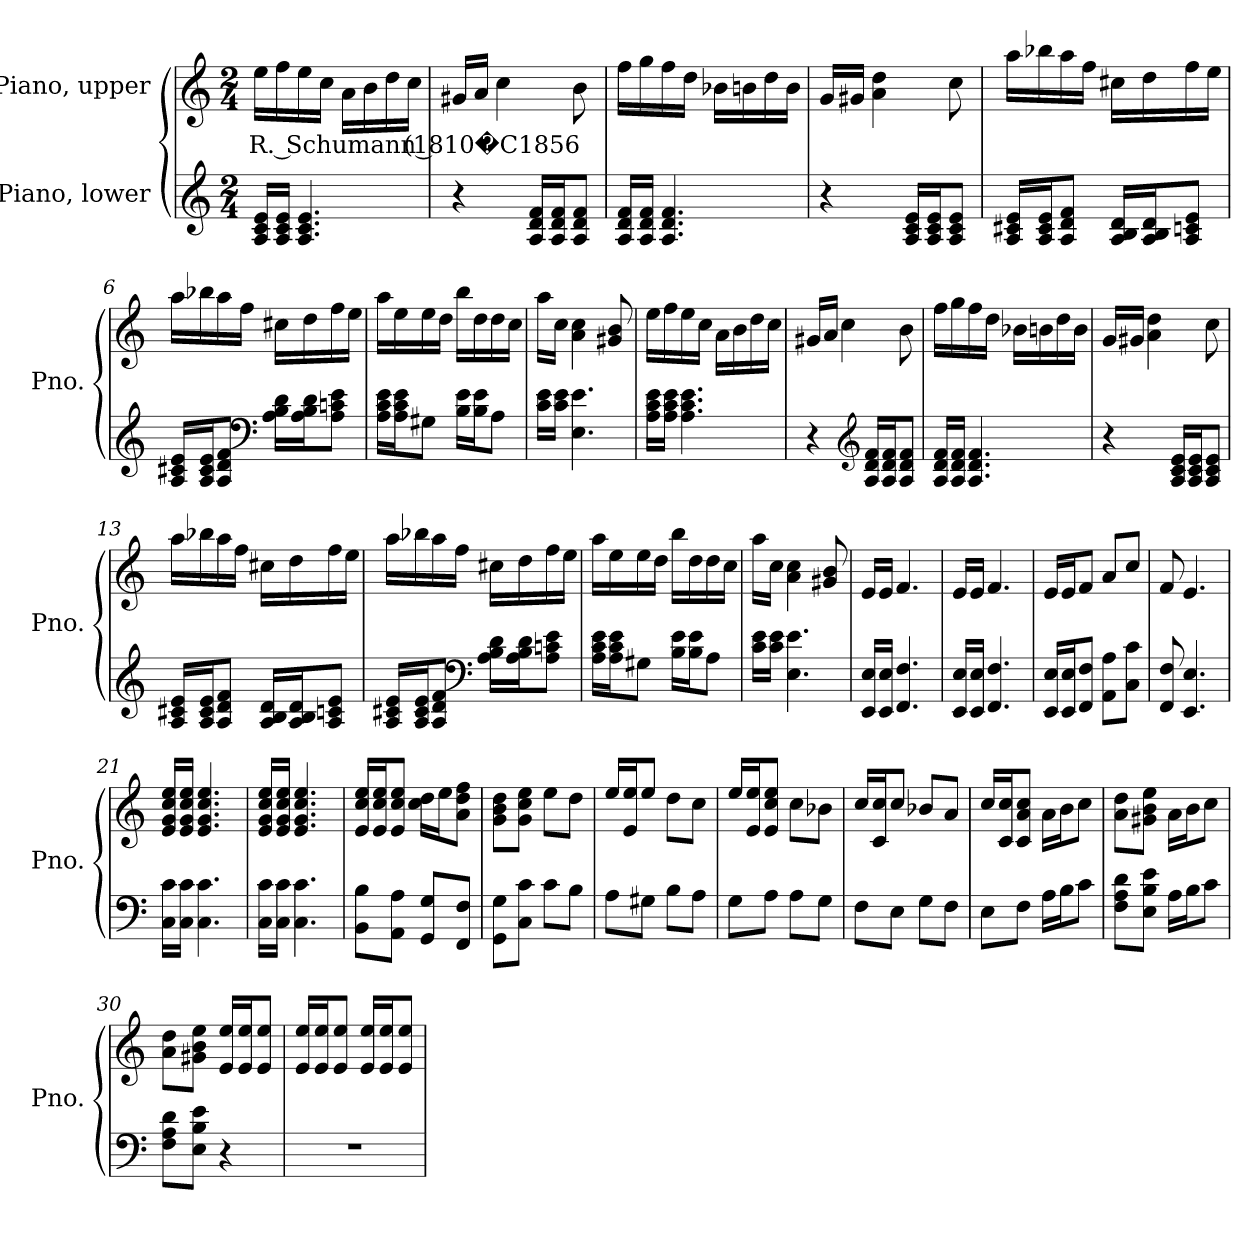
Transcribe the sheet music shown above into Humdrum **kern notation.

**kern	**kern	**text
*part2	*part1	*part1
*staff2	*staff1	*staff1
*I"Piano, lower	*I"Piano, upper	*
*I'Pno.	*I'Pno.	*
*clefG2	*clefG2	*
*k[]	*k[]	*
*M2/4	*M2/4	*
*MM76	*MM76	*
=1	=1	=1
!	!	!LO:LY:b
16A/ 16c/ 16e/LL	16ee\LL	R. Schumann (1810�C1856
16A/ 16c/ 16e/JJ	16ff\	.
4.A/ 4.c/ 4.e/	16ee\	.
.	16cc\JJ	.
.	16a\LL	.
.	16b\	.
.	16dd\	.
.	16cc\JJ	.
=2	=2	=2
4r	16g#X/LL	.
.	16a/JJ	.
.	4cc\	.
16A/ 16d/ 16f/LL	.	.
16A/ 16d/ 16f/J	.	.
8A/ 8d/ 8f/J	8b\	.
=3	=3	=3
16A/ 16d/ 16f/LL	16ff\LL	.
16A/ 16d/ 16f/JJ	16gg\	.
4.A/ 4.d/ 4.f/	16ff\	.
.	16dd\JJ	.
.	16b-X\LL	.
.	16bn\	.
.	16dd\	.
.	16b\JJ	.
!!LO:LB:g=z
=4	=4	=4
4r	16g/LL	.
.	16g#X/JJ	.
.	4a\ 4dd\	.
16A/ 16c/ 16e/LL	.	.
16A/ 16c/ 16e/J	.	.
8A/ 8c/ 8e/J	8cc\	.
=5	=5	=5
16A/ 16c#X/ 16e/LL	16aa\LL	.
16A/ 16c#/ 16e/J	16bb-X\	.
8A/ 8d/ 8f/J	16aa\	.
.	16ff\JJ	.
16A/ 16B/ 16d/LL	16cc#X\LL	.
16A/ 16B/ 16d/J	16dd\	.
8A/ 8cn/ 8e/J	16ff\	.
.	16ee\JJ	.
=6	=6	=6
16A/ 16c#X/ 16e/LL	16aa\LL	.
16A/ 16c#/ 16e/J	16bb-X\	.
8A/ 8d/ 8f/J	16aa\	.
.	16ff\JJ	.
*clefF4	*	*
16A\ 16B\ 16d\LL	16cc#X\LL	.
16A\ 16B\ 16d\J	16dd\	.
8A\ 8cn\ 8e\J	16ff\	.
.	16ee\JJ	.
=7	=7	=7
16A\ 16c\ 16e\LL	16aa\LL	.
16A\ 16c\ 16e\J	16ee\	.
8G#X\J	16ee\	.
.	16dd\JJ	.
16B\ 16e\LL	16bb\LL	.
16B\ 16e\J	16dd\	.
8A\J	16dd\	.
.	16cc\JJ	.
!!LO:LB:g=z
=8	=8	=8
16c\ 16e\LL	16aa\LL	.
16c\ 16e\JJ	16cc\JJ	.
4.E\ 4.e\	4a\ 4cc\	.
.	8g#X/ 8b/	.
=9	=9	=9
16A\ 16c\ 16e\LL	16ee\LL	.
16A\ 16c\ 16e\JJ	16ff\	.
4.A\ 4.c\ 4.e\	16ee\	.
.	16cc\JJ	.
.	16a\LL	.
.	16b\	.
.	16dd\	.
.	16cc\JJ	.
=10	=10	=10
4r	16g#X/LL	.
.	16a/JJ	.
.	4cc\	.
*clefG2	*	*
16A/ 16d/ 16f/LL	.	.
16A/ 16d/ 16f/J	.	.
8A/ 8d/ 8f/J	8b\	.
=11	=11	=11
16A/ 16d/ 16f/LL	16ff\LL	.
16A/ 16d/ 16f/JJ	16gg\	.
4.A/ 4.d/ 4.f/	16ff\	.
.	16dd\JJ	.
.	16b-X\LL	.
.	16bn\	.
.	16dd\	.
.	16b\JJ	.
=12	=12	=12
4r	16g/LL	.
.	16g#X/JJ	.
.	4a\ 4dd\	.
16A/ 16c/ 16e/LL	.	.
16A/ 16c/ 16e/J	.	.
8A/ 8c/ 8e/J	8cc\	.
!!LO:LB:g=z
=13	=13	=13
16A/ 16c#X/ 16e/LL	16aa\LL	.
16A/ 16c#/ 16e/J	16bb-X\	.
8A/ 8d/ 8f/J	16aa\	.
.	16ff\JJ	.
16A/ 16B/ 16d/LL	16cc#X\LL	.
16A/ 16B/ 16d/J	16dd\	.
8A/ 8cn/ 8e/J	16ff\	.
.	16ee\JJ	.
=14	=14	=14
16A/ 16c#X/ 16e/LL	16aa\LL	.
16A/ 16c#/ 16e/J	16bb-X\	.
8A/ 8d/ 8f/J	16aa\	.
.	16ff\JJ	.
*clefF4	*	*
16A\ 16B\ 16d\LL	16cc#X\LL	.
16A\ 16B\ 16d\J	16dd\	.
8A\ 8cn\ 8e\J	16ff\	.
.	16ee\JJ	.
=15	=15	=15
16A\ 16c\ 16e\LL	16aa\LL	.
16A\ 16c\ 16e\J	16ee\	.
8G#X\J	16ee\	.
.	16dd\JJ	.
16B\ 16e\LL	16bb\LL	.
16B\ 16e\J	16dd\	.
8A\J	16dd\	.
.	16cc\JJ	.
=16	=16	=16
16c\ 16e\LL	16aa\LL	.
16c\ 16e\JJ	16cc\JJ	.
4.E\ 4.e\	4a\ 4cc\	.
.	8g#X/ 8b/	.
!!LO:LB:g=z
=17	=17	=17
16EE/ 16E/LL	16e/LL	.
16EE/ 16E/JJ	16e/JJ	.
4.FF/ 4.F/	4.f/	.
=18	=18	=18
16EE/ 16E/LL	16e/LL	.
16EE/ 16E/JJ	16e/JJ	.
4.FF/ 4.F/	4.f/	.
=19	=19	=19
16EE/ 16E/LL	16e/LL	.
16EE/ 16E/J	16e/J	.
8FF/ 8F/J	8f/J	.
8AA\ 8A\L	8a/L	.
8C\ 8c\J	8cc/J	.
=20	=20	=20
8FF/ 8F/	8f/	.
4.EE/ 4.E/	4.e/	.
=21	=21	=21
16C\ 16c\LL	16e/ 16g/ 16cc/ 16ee/LL	.
16C\ 16c\JJ	16e/ 16g/ 16cc/ 16ee/JJ	.
4.C\ 4.c\	4.e/ 4.g/ 4.cc/ 4.ee/	.
=22	=22	=22
16C\ 16c\LL	16e/ 16g/ 16cc/ 16ee/LL	.
16C\ 16c\JJ	16e/ 16g/ 16cc/ 16ee/JJ	.
4.C\ 4.c\	4.e/ 4.g/ 4.cc/ 4.ee/	.
=23	=23	=23
8BB\ 8B\L	16e/ 16cc/ 16ee/LL	.
.	16e/ 16cc/ 16ee/J	.
8AA\ 8A\J	8e/ 8cc/ 8ee/J	.
8GG/ 8G/L	16cc\ 16dd\LL	.
.	16ee\J	.
8FF/ 8F/J	8a\ 8dd\ 8ff\J	.
=24	=24	=24
8GG\ 8G\L	8g\ 8b\ 8dd\L	.
8C\ 8c\J	8g\ 8cc\ 8ee\J	.
8c\L	8ee\L	.
8B\J	8dd\J	.
!!LO:LB:g=z
=25	=25	=25
8A\L	16ee/LL	.
.	16e/ 16ee/J	.
8G#X\J	8ee/J	.
8B\L	8dd\L	.
8A\J	8cc\J	.
=26	=26	=26
8G\L	16ee/LL	.
.	16e/ 16ee/J	.
8A\J	8e/ 8cc/ 8ee/J	.
8A\L	8cc\L	.
8G\J	8b-X\J	.
=27	=27	=27
8F\L	16cc/LL	.
.	16c/ 16cc/J	.
8E\J	8cc/J	.
8G\L	8b-X/L	.
8F\J	8a/J	.
=28	=28	=28
8E\L	16cc/LL	.
.	16c/ 16cc/J	.
8F\J	8c/ 8a/ 8cc/J	.
16A\LL	16a\LL	.
16B\J	16b\J	.
8c\J	8cc\J	.
=29	=29	=29
8F\ 8A\ 8d\L	8a\ 8dd\L	.
8E\ 8B\ 8e\J	8g#X\ 8b\ 8ee\J	.
16A\LL	16a\LL	.
16B\J	16b\J	.
8c\J	8cc\J	.
=30	=30	=30
8F\ 8A\ 8d\L	8a\ 8dd\L	.
8E\ 8B\ 8e\J	8g#X\ 8b\ 8ee\J	.
4r	16e/ 16ee/LL	.
.	16e/ 16ee/J	.
.	8e/ 8ee/J	.
!!LO:PB:g=z
=31	=31	=31
2r	16e/ 16ee/LL	.
.	16e/ 16ee/J	.
.	8e/ 8ee/J	.
.	16e/ 16ee/LL	.
.	16e/ 16ee/J	.
.	8e/ 8ee/J	.
=	=	=
*-	*-	*-
